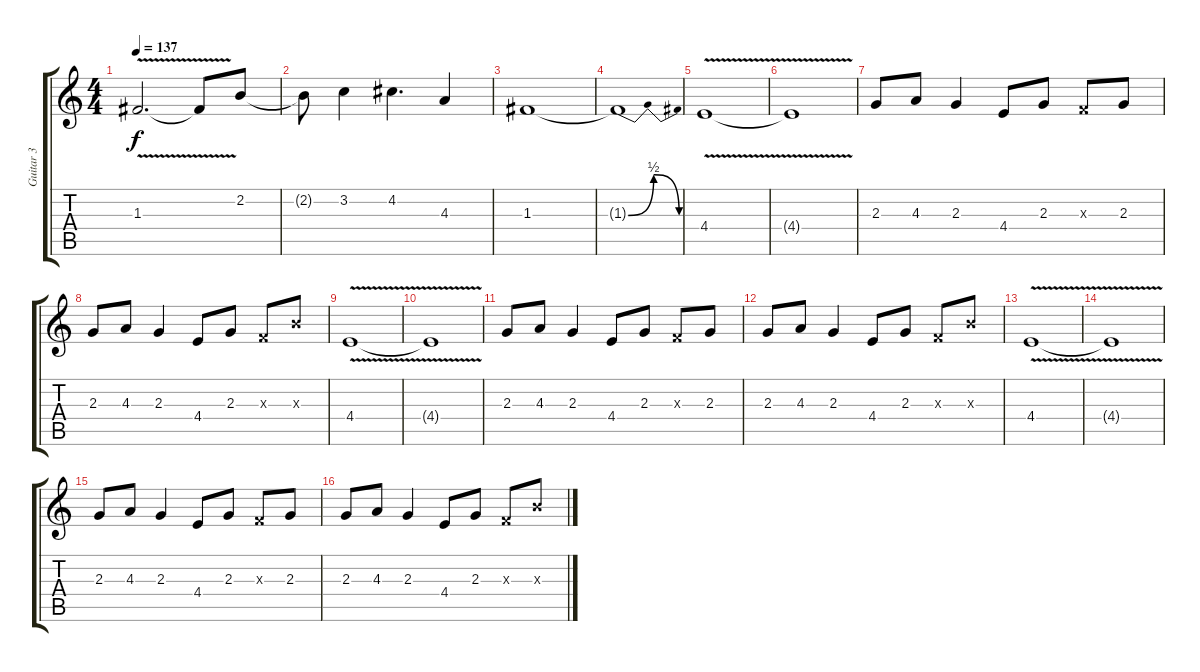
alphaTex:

\track ("Guitar 3" "Guitar 3") {instrument distortionguitar}
\staff {score tabs}
\tuning (D4 A3 F3 C3 G2 D2) {hide}
\ts (4 4)
\tempo 137
\clef g2
\ks c
1.3{v}.2{d dy f} 1.3{t}.8 2.2.8 |
2.2{t}.8 3.2.4 4.2.4{d} 4.3.4 |
1.3.1 |
1.3{be (bendrelease 0 0 10 2 20 2 60 0) t}.1 |
4.4{v}.1 |
4.4{t}.1 |
2.3.8 4.3.8 2.3.4 4.4.8 2.3.8 0.3{x}.8 2.3.8 |
2.3.8 4.3.8 2.3.4 4.4.8 2.3.8 0.3{x}.8 6.3{x}.8 |
4.4{v}.1 |
4.4{t}.1 |
2.3.8 4.3.8 2.3.4 4.4.8 2.3.8 0.3{x}.8 2.3.8 |
2.3.8 4.3.8 2.3.4 4.4.8 2.3.8 0.3{x}.8 6.3{x}.8 |
4.4{v}.1 |
4.4{t}.1 |
2.3.8 4.3.8 2.3.4 4.4.8 2.3.8 0.3{x}.8 2.3.8 |
2.3.8 4.3.8 2.3.4 4.4.8 2.3.8 0.3{x}.8 6.3{x}.8
